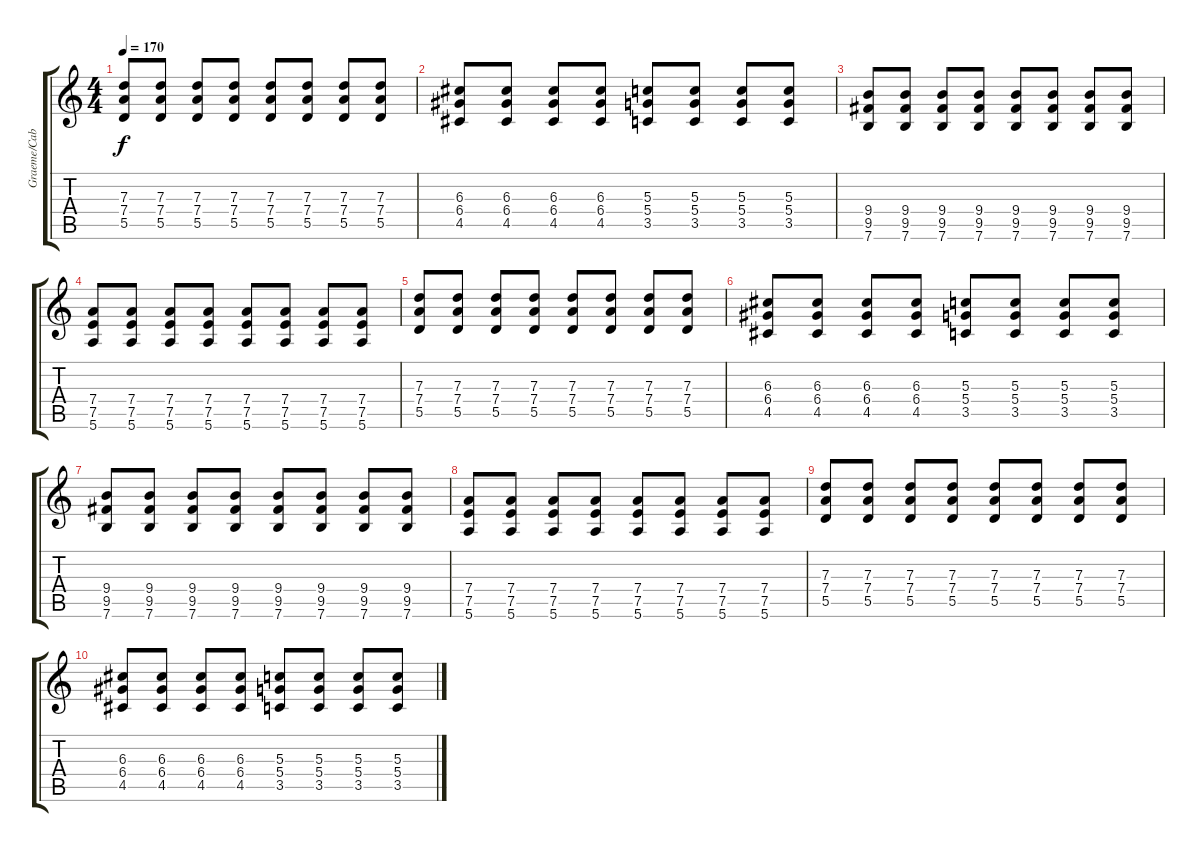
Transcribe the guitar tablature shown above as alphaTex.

\track ("Graeme/Cabble Guitar" "Graeme/Cab") {instrument overdrivenguitar}
\staff {score tabs}
\tuning (E4 B3 G3 D3 A2 E2) {hide}
\ts (4 4)
\tempo 170
\clef g2
\ks c
(7.3 7.4 5.5).8{dy f} (7.3 7.4 5.5).8 (7.3 7.4 5.5).8 (7.3 7.4 5.5).8 (7.3 7.4 5.5).8 (7.3 7.4 5.5).8 (7.3 7.4 5.5).8 (7.3 7.4 5.5).8 |
(6.3 6.4 4.5).8 (6.3 6.4 4.5).8 (6.3 6.4 4.5).8 (6.3 6.4 4.5).8 (5.3 5.4 3.5).8 (5.3 5.4 3.5).8 (5.3 5.4 3.5).8 (5.3 5.4 3.5).8 |
(9.4 9.5 7.6).8 (9.4 9.5 7.6).8 (9.4 9.5 7.6).8 (9.4 9.5 7.6).8 (9.4 9.5 7.6).8 (9.4 9.5 7.6).8 (9.4 9.5 7.6).8 (9.4 9.5 7.6).8 |
(7.4 7.5 5.6).8 (7.4 7.5 5.6).8 (7.4 7.5 5.6).8 (7.4 7.5 5.6).8 (7.4 7.5 5.6).8 (7.4 7.5 5.6).8 (7.4 7.5 5.6).8 (7.4 7.5 5.6).8 |
(7.3 7.4 5.5).8 (7.3 7.4 5.5).8 (7.3 7.4 5.5).8 (7.3 7.4 5.5).8 (7.3 7.4 5.5).8 (7.3 7.4 5.5).8 (7.3 7.4 5.5).8 (7.3 7.4 5.5).8 |
(6.3 6.4 4.5).8 (6.3 6.4 4.5).8 (6.3 6.4 4.5).8 (6.3 6.4 4.5).8 (5.3 5.4 3.5).8 (5.3 5.4 3.5).8 (5.3 5.4 3.5).8 (5.3 5.4 3.5).8 |
(9.4 9.5 7.6).8 (9.4 9.5 7.6).8 (9.4 9.5 7.6).8 (9.4 9.5 7.6).8 (9.4 9.5 7.6).8 (9.4 9.5 7.6).8 (9.4 9.5 7.6).8 (9.4 9.5 7.6).8 |
(7.4 7.5 5.6).8 (7.4 7.5 5.6).8 (7.4 7.5 5.6).8 (7.4 7.5 5.6).8 (7.4 7.5 5.6).8 (7.4 7.5 5.6).8 (7.4 7.5 5.6).8 (7.4 7.5 5.6).8 |
(7.3 7.4 5.5).8 (7.3 7.4 5.5).8 (7.3 7.4 5.5).8 (7.3 7.4 5.5).8 (7.3 7.4 5.5).8 (7.3 7.4 5.5).8 (7.3 7.4 5.5).8 (7.3 7.4 5.5).8 |
(6.3 6.4 4.5).8 (6.3 6.4 4.5).8 (6.3 6.4 4.5).8 (6.3 6.4 4.5).8 (5.3 5.4 3.5).8 (5.3 5.4 3.5).8 (5.3 5.4 3.5).8 (5.3 5.4 3.5).8
